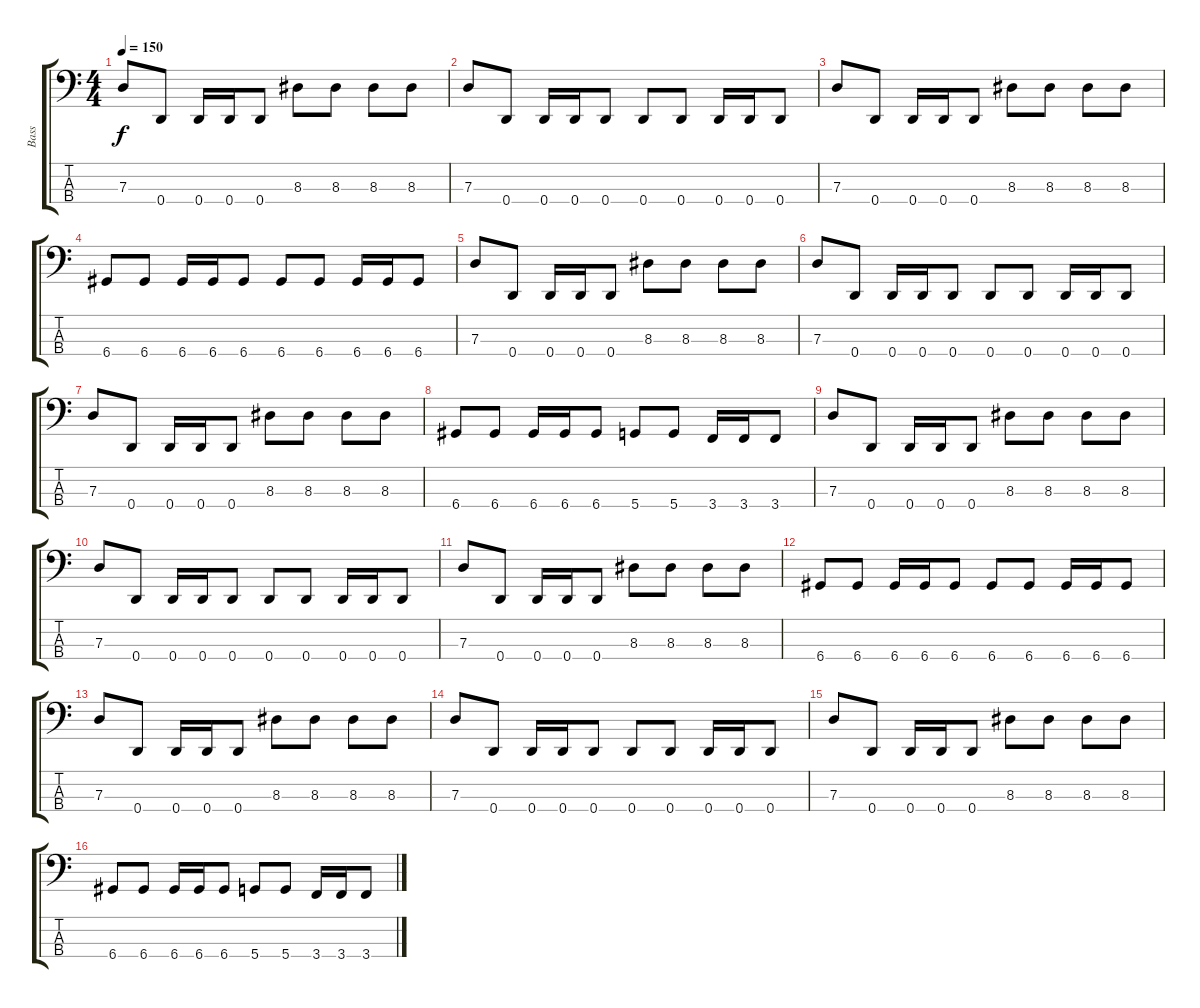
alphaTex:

\track ("Bass" "Bass") {instrument electricbassfinger}
\staff {score tabs}
\tuning (F2 C2 G1 D1) {hide}
\ts (4 4)
\tempo 150
\clef f4
\ks c
7.3.8{dy f} 0.4.8 0.4.16 0.4.16 0.4.8 8.3.8 8.3.8 8.3.8 8.3.8 |
7.3.8 0.4.8 0.4.16 0.4.16 0.4.8 0.4.8 0.4.8 0.4.16 0.4.16 0.4.8 |
7.3.8 0.4.8 0.4.16 0.4.16 0.4.8 8.3.8 8.3.8 8.3.8 8.3.8 |
6.4.8 6.4.8 6.4.16 6.4.16 6.4.8 6.4.8 6.4.8 6.4.16 6.4.16 6.4.8 |
7.3.8 0.4.8 0.4.16 0.4.16 0.4.8 8.3.8 8.3.8 8.3.8 8.3.8 |
7.3.8 0.4.8 0.4.16 0.4.16 0.4.8 0.4.8 0.4.8 0.4.16 0.4.16 0.4.8 |
7.3.8 0.4.8 0.4.16 0.4.16 0.4.8 8.3.8 8.3.8 8.3.8 8.3.8 |
6.4.8 6.4.8 6.4.16 6.4.16 6.4.8 5.4.8 5.4.8 3.4.16 3.4.16 3.4.8 |
7.3.8 0.4.8 0.4.16 0.4.16 0.4.8 8.3.8 8.3.8 8.3.8 8.3.8 |
7.3.8 0.4.8 0.4.16 0.4.16 0.4.8 0.4.8 0.4.8 0.4.16 0.4.16 0.4.8 |
7.3.8 0.4.8 0.4.16 0.4.16 0.4.8 8.3.8 8.3.8 8.3.8 8.3.8 |
6.4.8 6.4.8 6.4.16 6.4.16 6.4.8 6.4.8 6.4.8 6.4.16 6.4.16 6.4.8 |
7.3.8 0.4.8 0.4.16 0.4.16 0.4.8 8.3.8 8.3.8 8.3.8 8.3.8 |
7.3.8 0.4.8 0.4.16 0.4.16 0.4.8 0.4.8 0.4.8 0.4.16 0.4.16 0.4.8 |
7.3.8 0.4.8 0.4.16 0.4.16 0.4.8 8.3.8 8.3.8 8.3.8 8.3.8 |
6.4.8 6.4.8 6.4.16 6.4.16 6.4.8 5.4.8 5.4.8 3.4.16 3.4.16 3.4.8
